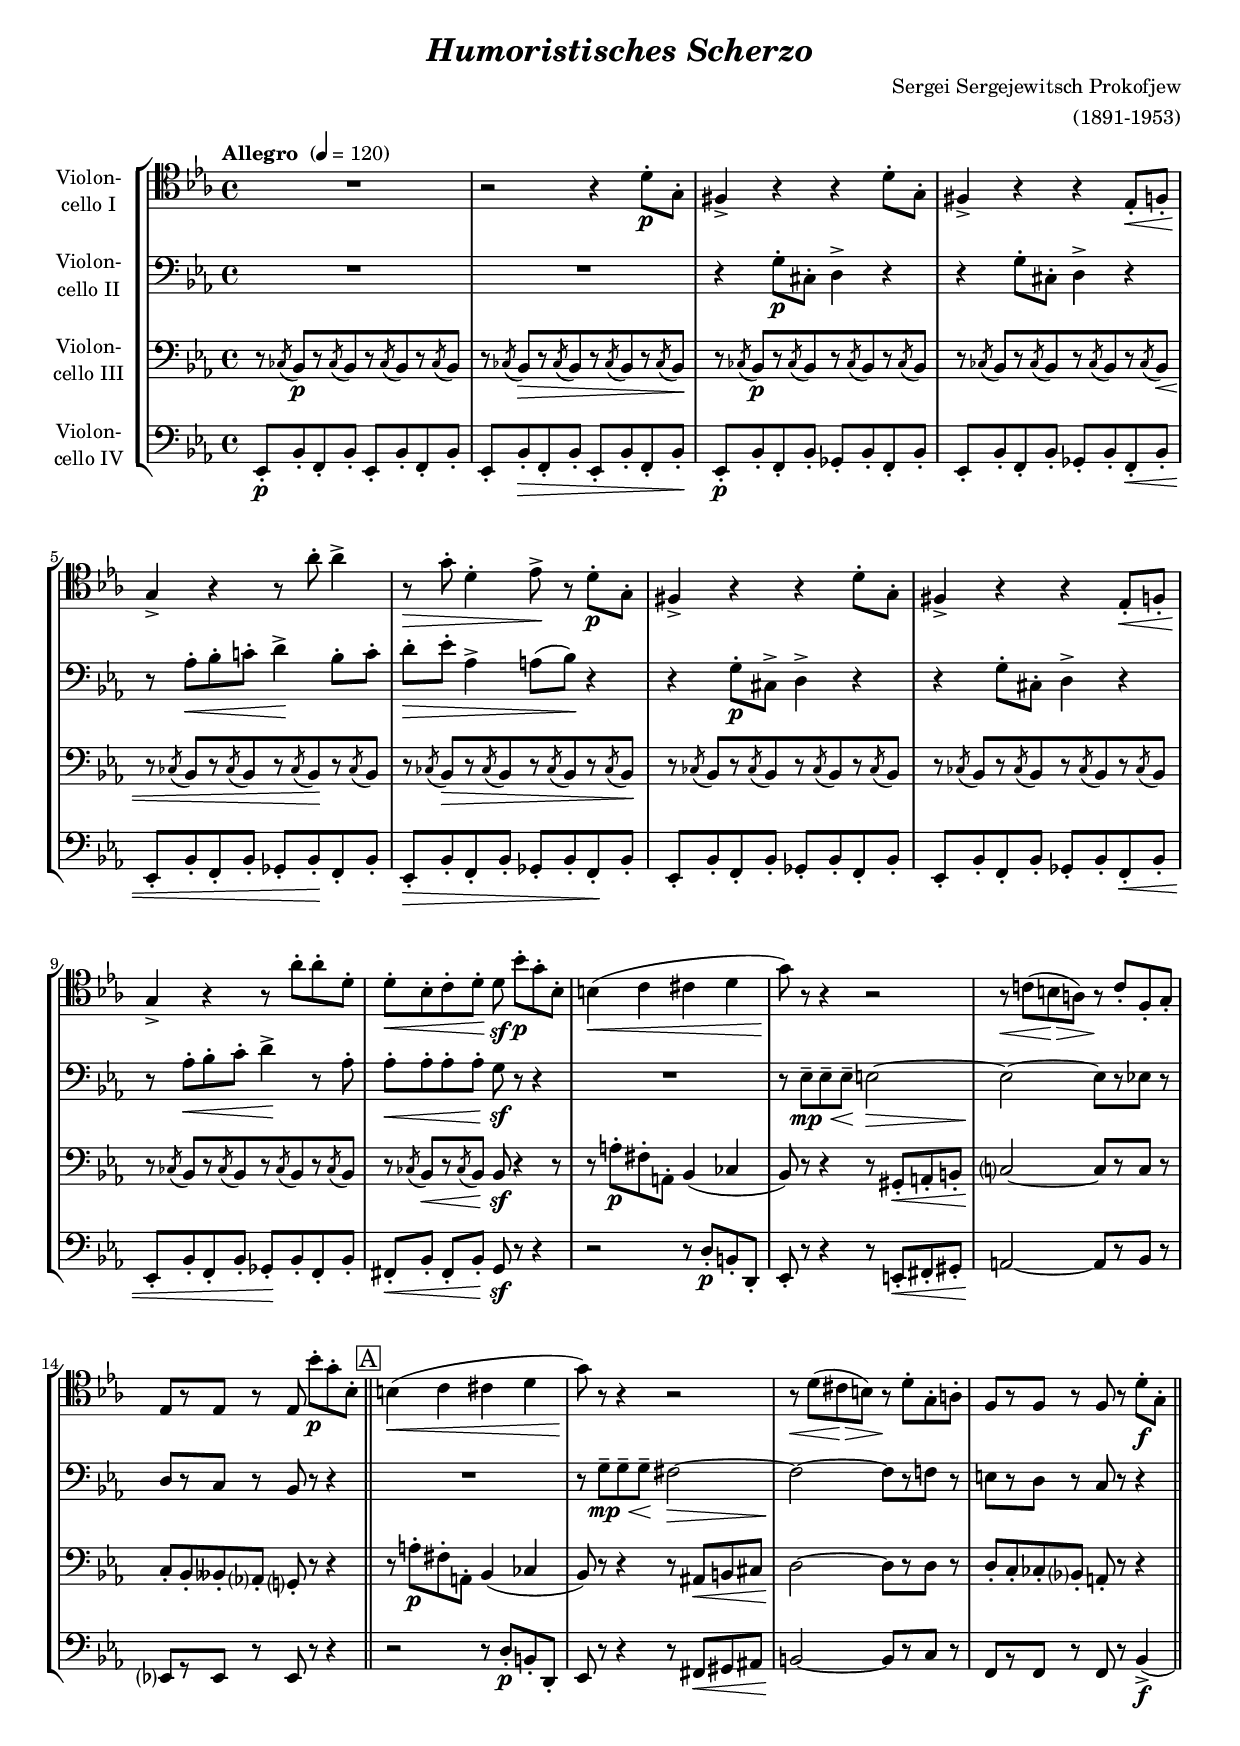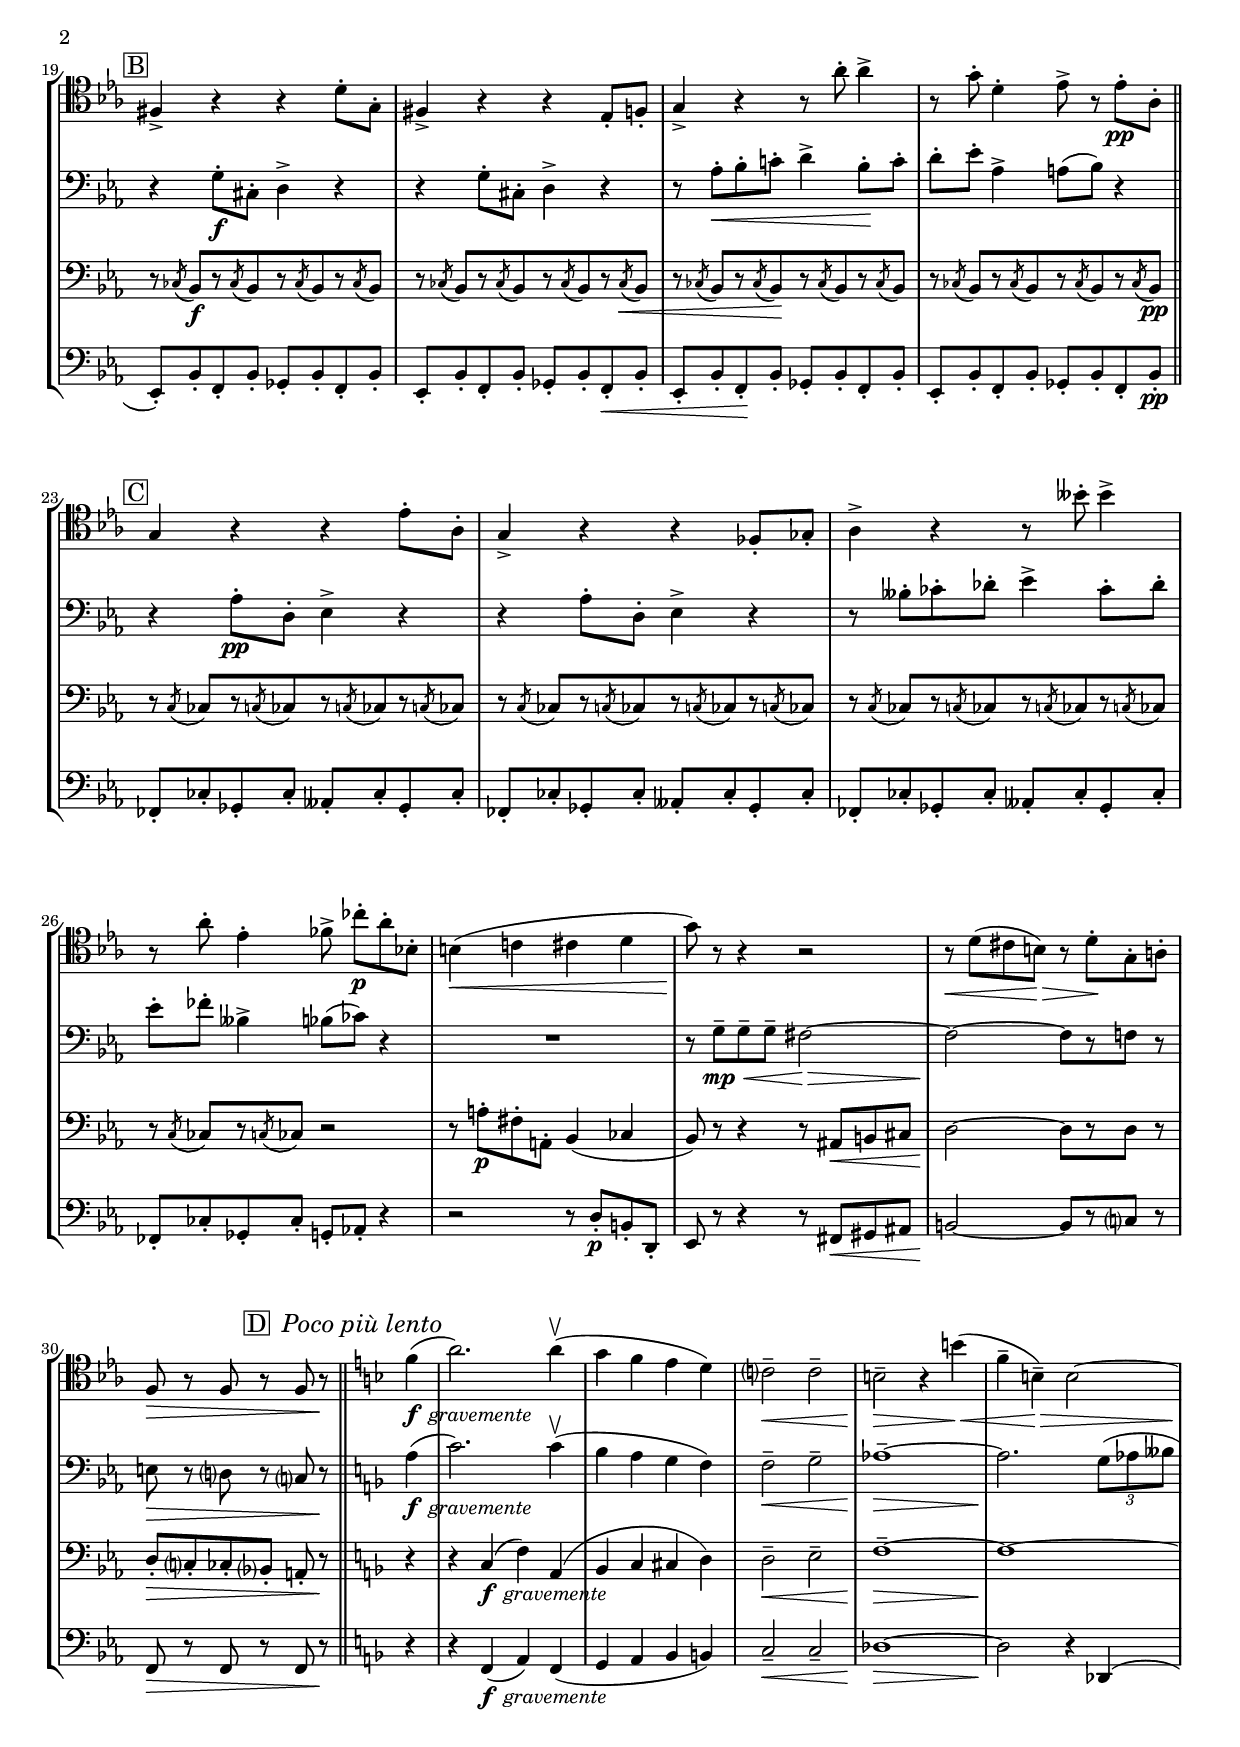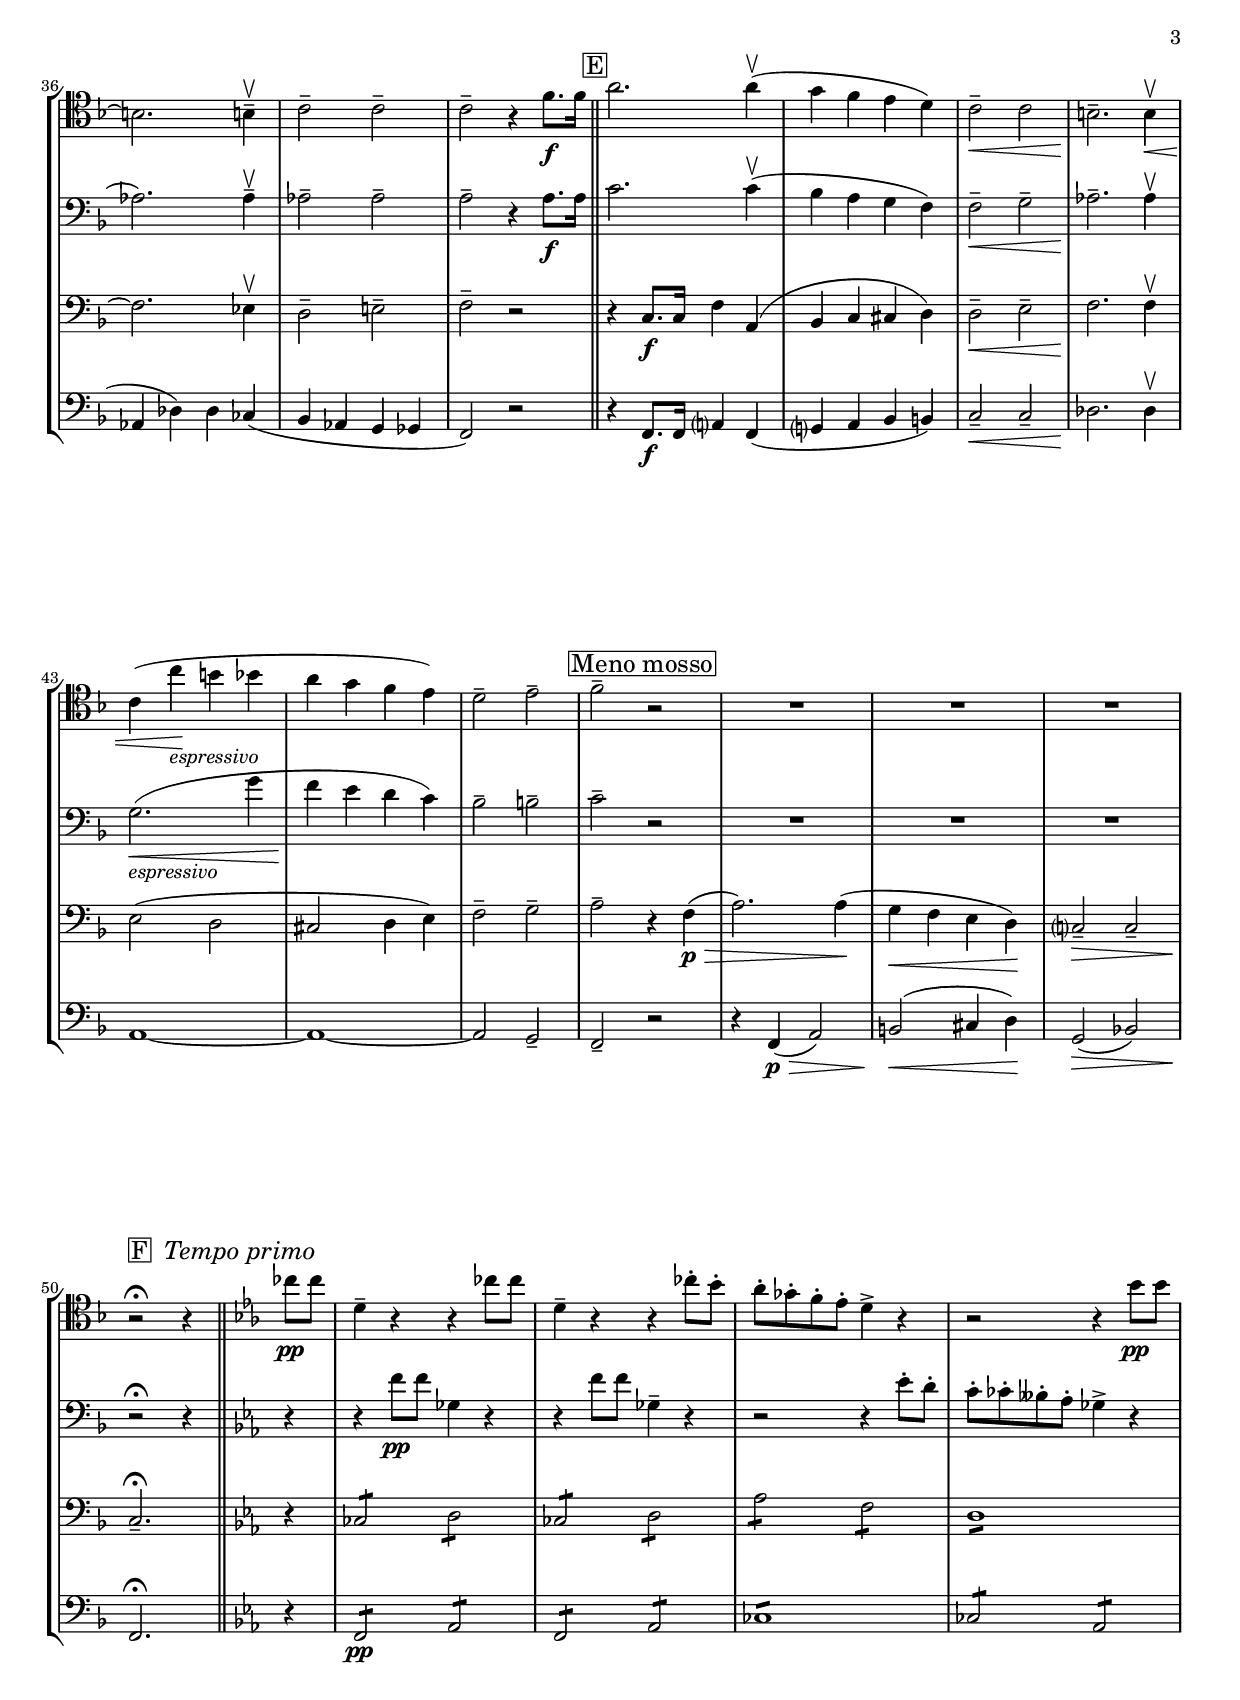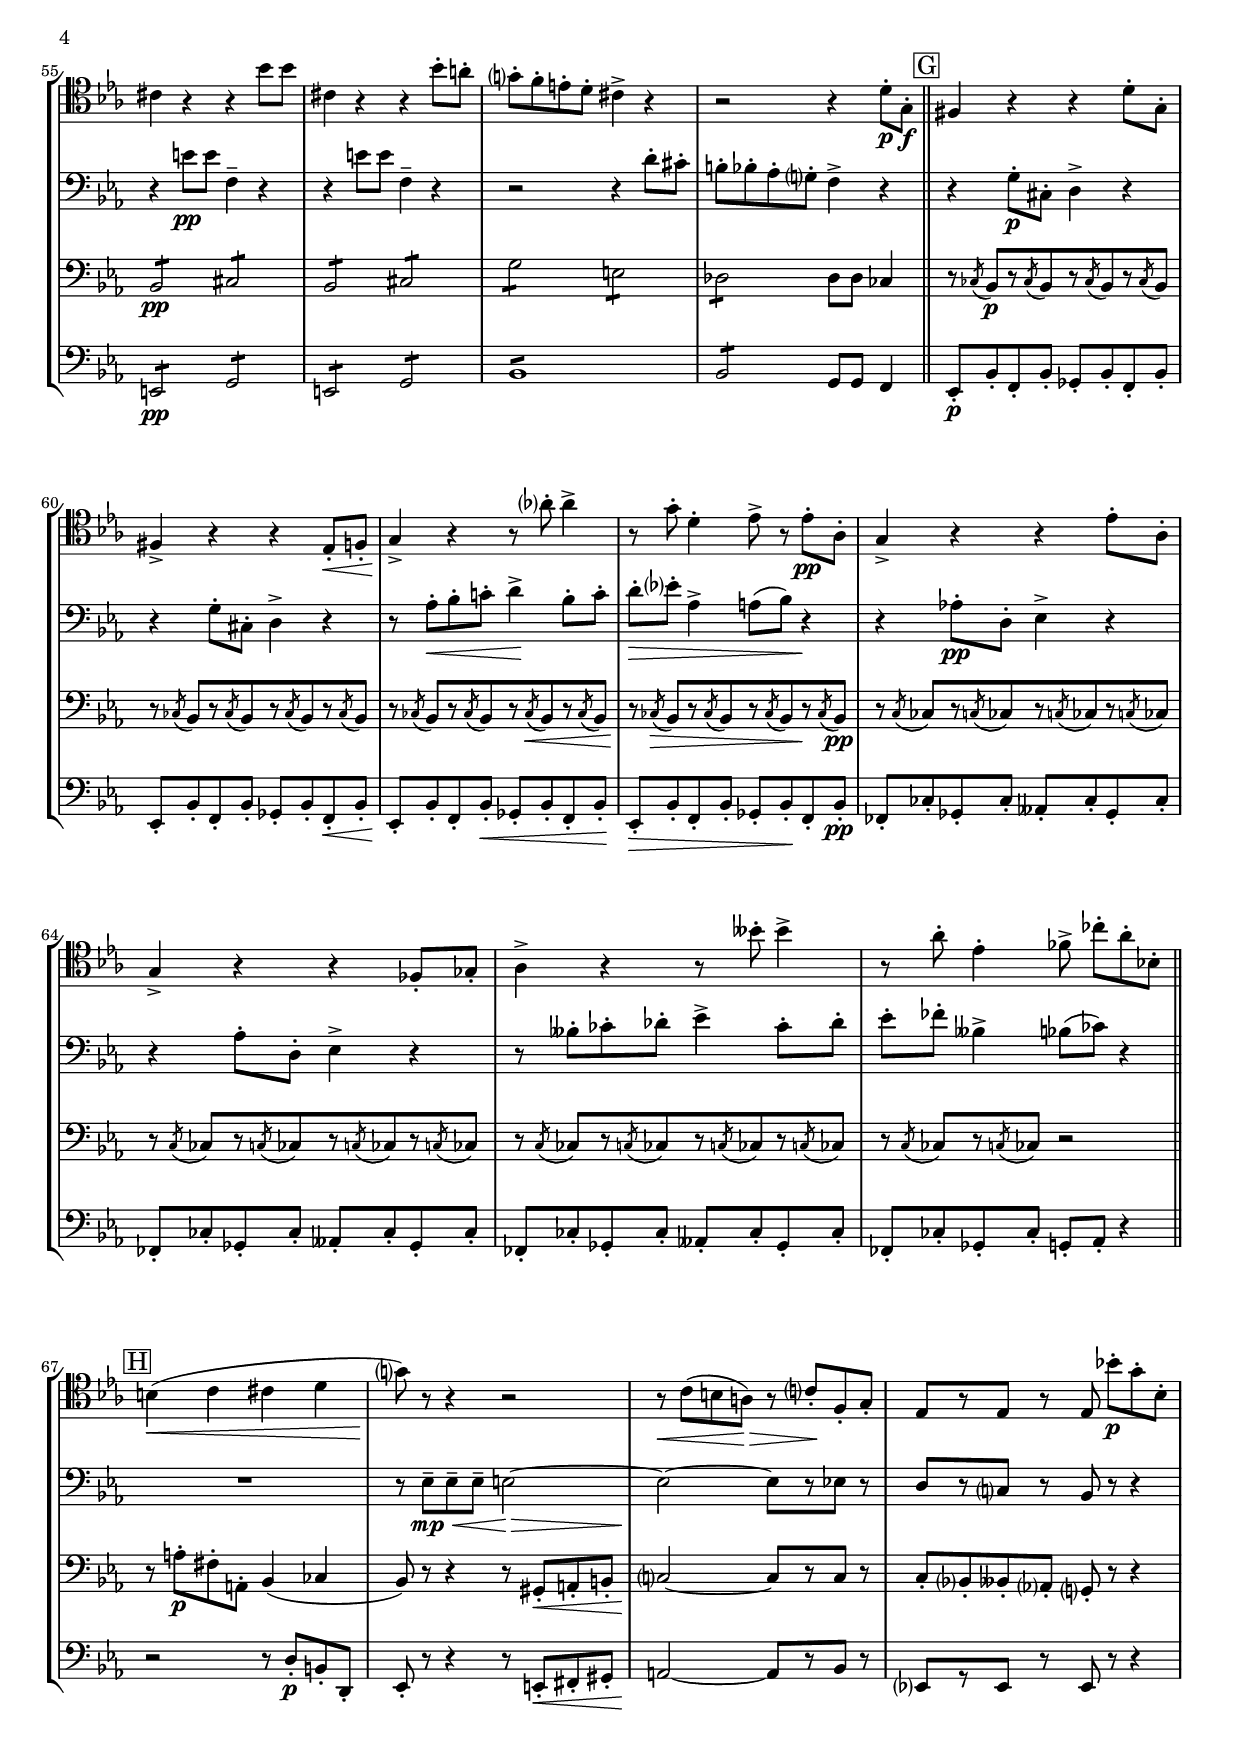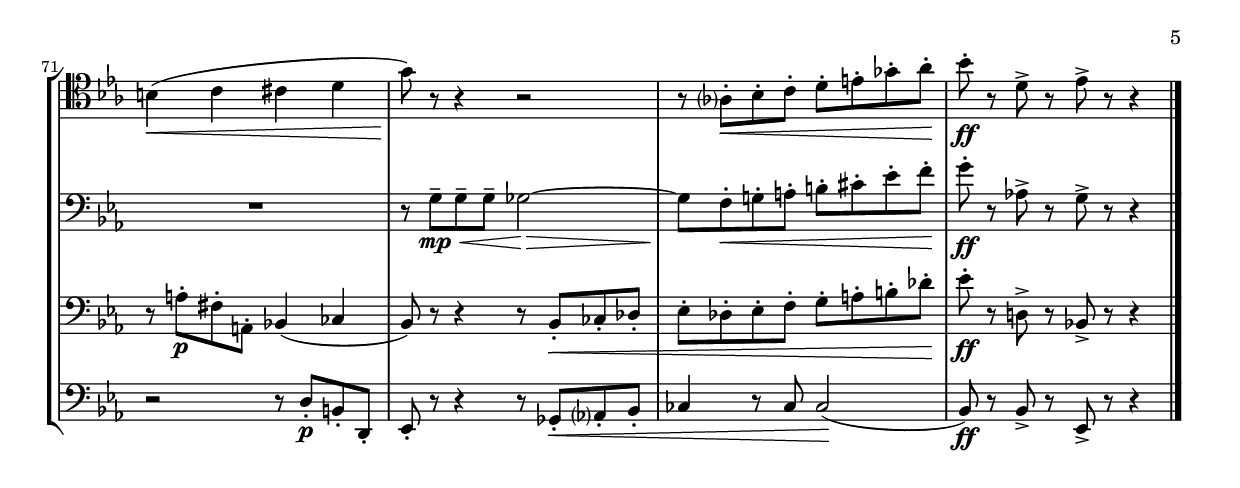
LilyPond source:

\version "2.18.2"
\include "deutsch.ly"
  
#(set-global-staff-size 17.475)

\header {
  title     = \markup \bold \italic "Humoristisches Scherzo"
  composer  = "Sergei Sergejewitsch Prokofjew"
  arranger  = "(1891-1953)"
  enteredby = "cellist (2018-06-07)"
%  piece     = ""
}

voiceconsts = {
  \key c \major
  \time 4/4
  \clef "bass"
%  \numericTimeSignature
  \compressFullBarRests
  % Set default beaming for all staves
% \set Timing.beamExceptions = #'()
% \set Timing.baseMoment     = #(ly:make-moment 1 4)
% \set Timing.beatStructure  = #'(1 1 1)
  \tempo "Allegro " 4=120
}

micl = "clarinet"
mifl = "flute"
miob = "oboe"
mifh = "french horn"
misx = "tenor sax"
mist = "string ensemble 1"
miba = "cello"

boxa = { \bar "||" \mark \markup \box "A" }
boxb = { \bar "||" \mark \markup \box "B" }
boxc = { \bar "||" \mark \markup \box "C" }
boxd = { \bar "||" \mark \markup { \box "D" \italic " Poco più lento" }
	 \key d \major }
boxe = { \bar "||" \mark \markup \box "E" }
boxf = { \bar "||" \mark \markup { \box "F" \italic " Tempo primo" }
         \key c \major }
boxg = { \bar "||" \mark \markup \box "G" }
boxh = { \bar "||" \mark \markup \box "H" }

dcaf = \mark \markup \box "D.C. al Fine"
fine = \mark \markup \box "Fine"
memo = \mark \markup \box "Meno mosso"
rit  = \mark \markup \box "rit."

arco = \markup \bold \italic "arco"
dolc = \markup \italic "dolce"
espr = \markup \italic "espressivo"
fgrv = \markup { \dynamic f \italic " gravemente" }
pizz = \markup \bold \italic "pizz."
simi = \markup \italic "simile"

va = \relative c' {
  \voiceconsts
  \clef "tenor"
  
  R1
  r2 r4 h8-.\p e,-.
  dis4-> r r h'8-. e,-.
  dis4-> r r c8-.\< d-.
  e4->\! r r8 f'-. f4->

  r8\> e-. h4-. c8->\! r h-.\p e,-.
  dis4-> r r h'8-. e,-.
  dis4-> r r c8-.\< d-.
  e4->\! r r8 f'-. f-. h,-.
  h-.\< g-. a-. h-.\! h\sf g'[-.\p e-. g,]-.

  gis4(\< a ais h
  e8)\! r r4 r2
  r8\< a,!( gis\!\> fis) r\! a-. d,-. e-.
  c[ r c] r c g''[-.\p e-. g,]-. \boxa
  gis4(\< a ais h

  e8)\! r r4 r2
  r8\< h( ais\!\> gis) r\! h-. e,-. fis-.
  d[ r d] r d r h'-.\f e,-. \boxb
  dis4-> r r h'8-. e,-.
  dis4-> r r c8-. d-.

  e4-> r r8 f'-. f4->
  r8 e-. h4-. c8-> r c-.\pp f,-. \boxc
  e4 r r c'8-. f,-.
  e4-> r r des8-. es-.
  f4-> r r8 ges'-. ges4->

  r8 f-. c4-. des8-> as'[-.\p f-. g,!]-.
  gis4(\< a! ais h
  e8)\! r r4 r2
  r8\< h( ais gis)\!\> r h-.\! e,-. fis-.
  d\> r d r d r\! \boxd

  d'4(_\fgrv
  fis2.) fis4(\upbow
  e d cis h)
  a?2--\< a--
  gis--\!\> r4 gis'(\!\<
  d-- gis,)--\!\> gis2~
  gis2.\! gis4--\upbow

  a2-- a--
  a-- r4 d8.\f d16 \boxe
  fis2. fis4(\upbow
  e d cis h)
  a2--\< a
  gis2.--\! gis4\upbow\<
  a( a'\!_\espr gis g

  fis e d cis)
  h2-- cis--
  d-- \memo r
  R1*3
  r2\fermata r4 \boxf
  as'8\pp as
  h,4-- r r as'8 as

  h,4-- r r as'8-. g-.
  f-. es-. d-. c-. h4-> r
  r2 r4 g'8\pp g
  ais,4 r r g'8 g
  ais,4 r r g'8-. fis-.

  e?-. d-. cis-. h-. ais4-> r
  r2 r4 h8-.\p e,-.\f \boxg
  dis4 r r h'8-. e,-.
  dis4-> r r c8-.\< d-.
  e4->\! r r8 f'?-. f4->

  r8 e-. h4-. c8-> r c-.\pp f,-.
  e4-> r r c'8-. f,-.
  e4-> r r des8-. es-.
  f4-> r r8 ges'-. ges4->
  r8 f-. c4-. des8-> as'[-. f-. g,!]-. \boxh

  gis4(\< a ais h
  e?8)\! r r4 r2
  r8\< a,( gis fis\!\>) r a?-.\! d,-. e-.
  c[ r c] r c g''![-.\p e-. g,]-.
  gis4(\< a ais h

  e8)\! r r4 r2
  r8 f,?-.\< g-. a-. h-. cis-. es-. f-.\!
  g-.\ff r h,-> r c-> r r4 \bar "|."
}

vb = \relative c {
  \voiceconsts

  R1*2
  r4 e8-.\p ais,-. h4-> r
  r e8-. ais,-. h4-> r
  r8 f'-.\< g-. a!-. h4->\! g8-. a-.
  h-.\> c-. f,4-> fis8( g)\! r4
  r e8-.\p ais,-> h4-> r

  r e8-. ais,-. h4-> r
  r8 f'-.\< g-. a-. h4->\! r8 f-.
  f-.\< f-. f-. f-. e8\!\sf r r4
  R1
  r8 c--\mp\< c-- c--\! cis2~\>
  cis~\! cis8[ r c]  r
  h[ r a] r g r r4 \boxa

  R1
  r8 e'--\mp\< e-- e--\! dis2~\>
  dis~\! dis8[ r d] r
  cis[ r h] r a r r4 \boxb
  r e'8-.\f ais,-. h4-> r
  r e8-. ais,-. h4-> r

  r8 f'-.\< g-. a!-. h4-> g8-.\! a-.
  h-. c-. f,4-> fis8( g) r4 \boxc
  r f8-.\pp h,-. c4-> r
  r f8-. h,-. c4-> r
  r8 ges'-. as-. b-. c4-> as8-. b-.

  c-. des-. ges,4-> g8( as) r4
  R1
  r8 e--\mp\< e-- e-- dis2~\!\>
  dis~\! dis8[ r d] r
  cis\> r h? r a? r\! \boxd

  fis'4(_\fgrv
  a2.) a4(\upbow
  g fis e d)
  d2--\< e--
  f1--~\!\>
  f2.\! \tuplet 3/2 4 { e8( f ges }
  f2.) f4--\upbow
  f2-- f--
  fis-- r4 fis8.\f fis16 \boxe
  
  a2. a4(\upbow
  g fis e d)
  d2--\< e--
  f2.--\! f4\upbow
  e2.(\<_\espr e'4
  d\! cis h a)
  g2-- gis--

  a-- \memo r
  R1*3
  r2\fermata r4 \boxf
  r
  r d8\pp d es,4 r
  r d'8 d es,4-- r
  r2 r4 c'8-. h-.
  a-. as-. ges-. f-. es4-> r

  r cis'8\pp cis d,4-- r
  r cis'8 cis d,4-- r
  r2 r4 h'8-. ais-.
  gis-. g-. f-. e?-. d4-> r \boxg
  r e8-.\p ais,-. h4-> r
  r e8-. ais,-. h4-> r
  r8 f'-.\< g-. a!-. h4->\! g8-. a-.

  h-.\> c?-. f,4-> fis8( g) r4\!
  r f!8-.\pp h,-. c4-> r
  r f8-. h,-. c4-> r
  r8 ges'-. as-. b-. c4-> as8-. b-.
  c-. des-. ges,4-> g8( as) r4 \boxh
  R1

  r8 c,--\mp\< c-- c-- cis2~\!\>
  cis~\! cis8[ r c] r
  h[ r a?] r g r r4
  R1
  r8 e'--\mp\< e-- e-- es2~\!\>
  es8\! d-.\< e-. fis-. gis-. ais-. c-. d-.\!
  e-.\ff r f,!-> r e-> r r4 \bar "|."
}

vc = \relative c {
  \voiceconsts

  r8 \acciaccatura as g[\p r \acciaccatura as g r \acciaccatura as g r \acciaccatura as g]
  r \acciaccatura as g[\> r \acciaccatura as g r \acciaccatura as g r \acciaccatura as g]\!
  r \acciaccatura as g[\p r \acciaccatura as g r \acciaccatura as g r \acciaccatura as g]

  r \acciaccatura as g[ r \acciaccatura as g r \acciaccatura as g r \acciaccatura as g]\<
  r \acciaccatura as g[ r \acciaccatura as g r \acciaccatura as g\! r \acciaccatura as g]
  r \acciaccatura as g[\> r \acciaccatura as g r \acciaccatura as g r \acciaccatura as g]\!

  r \acciaccatura as g[ r \acciaccatura as g r \acciaccatura as g r \acciaccatura as g]
  r \acciaccatura as g[ r \acciaccatura as g r \acciaccatura as g r \acciaccatura as g]
  r \acciaccatura as g[ r \acciaccatura as g r \acciaccatura as g r \acciaccatura as g]
  r \acciaccatura as g[\< r \acciaccatura as g] g\!\sf r4 r8

  r fis'-.\p dis-. fis,-. g4( as
  g8) r r4 r8 eis-.\< fis-. gis-.
  a?2~\! a8[ r a] r
  a-. g-. ges-. f?-. e?-. r r4 \boxa
  r8 fis'-.\p dis-. fis,-. g4( as

  g8) r r4 r8 fisis\< gis ais
  h2~\! h8[ r h] r
  h-. a-. as-. g?-. fis-. r r4 \boxb
  
  r8 \acciaccatura as g[\f r \acciaccatura as g r \acciaccatura as g r \acciaccatura as g]

  r \acciaccatura as g[ r \acciaccatura as g r \acciaccatura as g r \acciaccatura as\< g]
  r \acciaccatura as g[ r \acciaccatura as g\! r \acciaccatura as g r \acciaccatura as g]
  r \acciaccatura as g[ r \acciaccatura as g r \acciaccatura as g r \acciaccatura as g\pp] \boxc

  r \acciaccatura a as[ r \acciaccatura a as r \acciaccatura a as r \acciaccatura a as]
  r \acciaccatura a as[ r \acciaccatura a as r \acciaccatura a as r \acciaccatura a as]
  r \acciaccatura a as[ r \acciaccatura a as r \acciaccatura a as r \acciaccatura a as]

  r \acciaccatura a as[ r \acciaccatura a as] r2
  r8 fis'-.\p dis-. fis,-. g4( as
  g8) r r4 r8 fisis\< gis ais
  h2~\! h8[ r h] r
  h8-.\> a?-. as-. g?-. fis!-. r\! \boxd

  r4
  r a4(_\fgrv d) fis,(
  g a ais h)
  h2--\< cis--
  d1--~\!\>
  d~\!
  d2. c4\upbow
  h2-- cis!--

  d-- r \boxe
  r4 a8.\f a16 d4 fis,(
  g a ais h)
  h2--\< cis--
  d2.\! d4\upbow
  cis2( h
  ais h4 cis)

  d2-- e--
  fis-- \memo r4 d(\p\>
  fis2.) fis4(\!
  e\< d cis h)\!
  a?2--\> a--
  a2.--\fermata\! \boxf

  r4
  \repeat tremolo 4 as8 \repeat tremolo 4 h
  \repeat tremolo 4 as \repeat tremolo 4 h
  \repeat tremolo 4 f' \repeat tremolo 4 d
  \repeat tremolo 8 h
  \repeat tremolo 4 g\pp \repeat tremolo 4 ais

  \repeat tremolo 4 g \repeat tremolo 4 ais
  \repeat tremolo 4 e' \repeat tremolo 4 cis
  \repeat tremolo 4 b b b as4 \boxg
  r8 \acciaccatura as g[\p r \acciaccatura as g r \acciaccatura as g r \acciaccatura as g]

  r \acciaccatura as g[ r \acciaccatura as g r \acciaccatura as g r \acciaccatura as g]
  r \acciaccatura as g[ r \acciaccatura as g r \acciaccatura as\< g r \acciaccatura as g]
  r\! \acciaccatura as\> g[ r \acciaccatura as g r \acciaccatura as g r\! \acciaccatura as g\pp]
  
  r \acciaccatura a as[ r \acciaccatura a as r \acciaccatura a as r \acciaccatura a as]
  r \acciaccatura a as[ r \acciaccatura a as r \acciaccatura a as r \acciaccatura a as]
  r \acciaccatura a as[ r \acciaccatura a as r \acciaccatura a as r \acciaccatura a as]
  
  r \acciaccatura a as[ r \acciaccatura a as] r2 \boxh
  r8 fis'-.\p dis-. fis,-. g4( as
  g8) r r4 r8 eis-.\< fis-. gis-.
  a?2~\! a8[ r a] r
  a-. g?-. ges-. f?-. e?-. r r4

  r8 fis'-.\p dis-. fis,-. g!4( as
  g8) r r4 r8 g-.\< as-. b-.
  c-. b-. c-. d-. e-. fis-. gis-. b-.\!
  c-.\ff r h,!-> r g!-> r r4 \bar "|."
}

vd = \relative c, {
  \voiceconsts

  c8-.\p g'-. d-. g-. c,-. g'-. d-. g-.
  c,-. g'-.\> d-. g-. c,-. g'-. d-. g-.\!
  c,-.\p g'-. d-. g-. es-. g-. d-. g-.
  c,-. g'-. d-. g-. es-. g-. d-.\< g-.

  c,-. g'-. d-. g-. es-. g-.\! d-. g-.
  c,-.\> g'-. d-. g-. es-. g-. d-.\! g-.
  c,-. g'-. d-. g-. es-. g-. d-. g-.
  c,-. g'-. d-. g-. es-. g-. d-.\< g-.
  c,-. g'-. d-. g-. es-.\! g-. d-. g-.

  dis-.\< g-. dis[-. g]-. e\!\sf r r4
  r2 r8 h'-.\p gis-. h,-.
  c-. r r4 r8 cis-.\< dis-. eis-.
  fis2~\! fis8[ r g] r
  c,?[ r c] r c r r4 \boxa

  r2 r8 h'-.\p gis-. h,-.
  c r r4 r8 dis\< eis fisis
  gis2~\! gis8[ r a] r
  d,[ r d] r d r g4(->\f \boxb

  c,8)-. g'-. d-. g-. es-. g-. d-. g-.

  c,-. g'-. d-. g-. es-. g-. d-.\< g-.
  c,-. g'-. d-.\! g-. es-. g-. d-. g-.
  c,-. g'-. d-. g-. es-. g-. d-. g-.\pp \boxc
  des-. as'-. es-. as-. fes-. as-. es-. as-.

  des,-. as'-. es-. as-. fes-. as-. es-. as-.
  des,-. as'-. es-. as-. fes-. as-. es-. as-.
  des,-. as'-. es-. as-. e-. f!-. r4
  r2 r8 h-.\p gis-. h,-.

  c r r4 r8 dis\< eis fisis
  gis2~\! gis8[ r a?] r
  d,\> r d r d r\! \boxd
  r4
  r d(_\fgrv fis) d(
  e fis g gis)

  a2--\< a--
  b1~\!\>
  b2\! r4 b,(
  f' b) b as(
  g f e es
  d2) r \boxe

  r4 d8.\f d16 fis?4 d(
  e? fis g gis)
  a2--\< a--
  b2.\! b4\upbow
  fis1~
  fis~
  fis2 e--

  d-- \memo r
  r4 d(\p\> fis2)
  gis(\!\< ais4 h)\!
  e,2(\> g!)
  d2.\fermata\! \boxf
  r4

  \repeat tremolo 4 d8\pp \repeat tremolo 4 f

  \repeat tremolo 4 d \repeat tremolo 4 f
  \repeat tremolo 8 as
  \repeat tremolo 4 as \repeat tremolo 4 f
  \repeat tremolo 4 cis\pp \repeat tremolo 4 e
  \repeat tremolo 4 cis \repeat tremolo 4 e

  \repeat tremolo 8 g
  \repeat tremolo 4 g e e d4 \boxg
  c8-.\p g'-. d-. g-. es-. g-. d-. g-.
  c,-. g'-. d-. g-. es-. g-. d-.\< g-.
  c,-.\! g'-. d-. g-.\< es-. g-. d-. g-.\!

  c,-.\> g'-. d-. g-. es-. g-.\! d-. g-.\pp
  des-. as'-. es-. as-. fes-. as-. es-. as-.
  des,-. as'-. es-. as-. fes-. as-. es-. as-.
  des,-. as'-. es-. as-. fes-. as-. es-. as-.

  des,-. as'-. es-. as-. e-. f-. r4 \boxh
  r2 r8 h-.\p gis-. h,-.
  c-. r r4 r8 cis-.\< dis-. eis-.
  fis2~\! fis8[ r g] r
  c,?[ r c] r c r r4

  r2 r8 h'-.\p gis-. h,-.
  c-. r r4 r8 es-.\< f?-. g-.
  as4 r8 as as2(\!
  g8)\ff r g-> r c,-> r r4 \bar "|."
}


music = \new StaffGroup <<
      \new Staff {
	\set Staff.midiInstrument = \miba
	\set Staff.instrumentName = \markup \center-column { "Violon-" "cello I" }
	\transpose c es { \va }
      }

      \new Staff {
	\set Staff.midiInstrument = \miba
	\set Staff.instrumentName = \markup \center-column { "Violon-" "cello II" }
	\transpose c es { \vb }
      }

      \new Staff {
	\set Staff.midiInstrument = \miba
	\set Staff.instrumentName = \markup \center-column { "Violon-" "cello III" }
	\transpose c es { \vc }
      }

      \new Staff {
	\set Staff.midiInstrument = \miba
	\set Staff.instrumentName = \markup \center-column { "Violon-" "cello IV" }
	\transpose c es { \vd }
      }
>>

\book {
  \score {
    \music
    \layout {}
  }

  \score {
    \unfoldRepeats \music

    \midi {
      \context {
        \Score
      }
    }
  }
}
